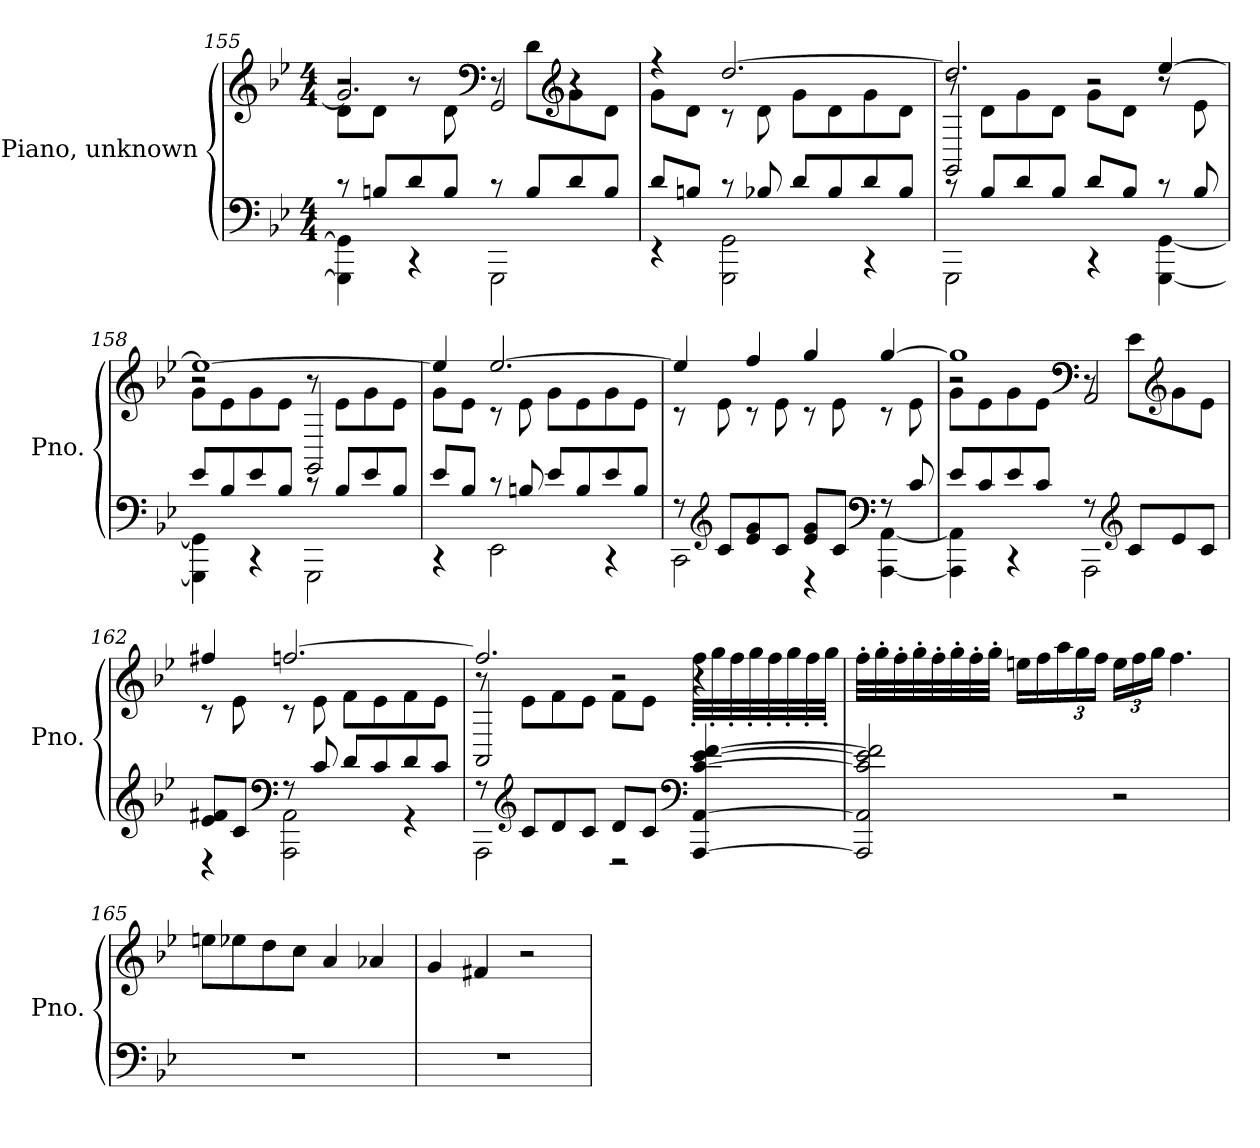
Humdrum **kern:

**kern	**kern
*part1	*part1
*staff2	*staff1
*I"Piano, unknown	*
*I'Pno.	*
*clefF4	*clefG2
*k[b-e-]	*k[b-e-]
*M4/4	*M4/4
=155	=155
*^	*^
*	*	*	*^
8r	4GGG\] 4GG\]	2.g/]	8d\L	2r
8Bn/L	.	.	8d\J	.
8d/	4r	.	8r	.
8B/J	.	.	8d\	.
*	*	*clefF4	*	*
8r	2GGG\	.	8r	2GG/
8B/L	.	.	8d\L	.
*	*	*clefG2	*	*
8d/	.	4r	8g\	.
8B/J	.	.	8d\J	.
*	*	*	*v	*v
!!LO:LB:g=z
=156	=156	=156	=156
8d/L	4r	4r	8g\L
8Bn/J	.	.	8d\J
8r	2GGG\ 2GG\	[2.dd/	8r
8B-X/	.	.	8d\
8d/L	.	.	8g\L
8B-/	.	.	8d\
8d/	4r	.	8g\
8B-/J	.	.	8d\J
=157	=157	=157	=157
*	*	*	*^
8r	2GGG\	2.dd/]	8r	2GG/
8B-/L	.	.	8d\L	.
8d/	.	.	8g\	.
8B-/J	.	.	8d\J	.
8d/L	4r	.	8g\L	2r
8B-/J	.	.	8d\J	.
8r	[4GGG\ [4GG\	[4ee-/	8r	.
8B-/	.	.	8e-\	.
=158	=158	=158	=158	=158
8e-/L	4GGG\] 4GG\]	1ee-_	8g\L	2r
8B-/	.	.	8e-\	.
8e-/	4r	.	8g\	.
8B-/J	.	.	8e-\J	.
8r	2GGG\	.	8r	2GG/
8B-/L	.	.	8e-\L	.
8e-/	.	.	8g\	.
8B-/J	.	.	8e-\J	.
*	*	*	*v	*v
=159	=159	=159	=159
8e-/L	4r	4ee-/]	8g\L
8B-/J	.	.	8e-\J
8r	2EE-\	[2.ee-/	8r
8Bn/	.	.	8e-\
8e-/L	.	.	8g\L
8B/	.	.	8e-\
8e-/	4r	.	8g\
8B/J	.	.	8e-\J
!!LO:LB:g=z	!!
=160	=160	=160	=160
8r	2CC\	4ee-/]	8r
*clefG2	*	*	*
8c/L	.	.	8e-\
8e-/ 8g/	.	4ff/	8r
8c/J	.	.	8e-\
8e-/ 8g/L	4r	4gg/	8r
8c/J	.	.	8e-\
*clefF4	*	*	*
8r	[4AAA\ [4AA\	[4gg/	8r
8c/	.	.	8e-\
=161	=161	=161	=161
*	*	*	*^
8e-/L	4AAA\] 4AA\]	1gg]	8g\L	2r
8c/	.	.	8e-\	.
8e-/	4r	.	8g\	.
8c/J	.	.	8e-\J	.
*	*	*clefF4	*	*
8r	2AAA\	.	8r	2AA/
*clefG2	*	*	*	*
8c/L	.	.	8e-\L	.
*	*	*clefG2	*	*
8e-/	.	.	8g\	.
8c/J	.	.	8e-\J	.
*	*	*	*v	*v
=162	=162	=162	=162
8e-/ 8f#X/L	4r	4ff#X/	8r
8c/J	.	.	8e-\
*clefF4	*	*	*
8r	2AAA\ 2AA\	[2.ffn/	8r
8c/	.	.	8e-\
8d/L	.	.	8f\L
8c/	.	.	8e-\
8d/	4r	.	8f\
8c/J	.	.	8e-\J
!!LO:PB:g=z
=163	=163	=163	=163
*	*	*	*^
8r	2AAA\	2.ff/]	8r	2AA/
*clefG2	*	*	*	*
8c/L	.	.	8e-\L	.
8d/	.	.	8f\	.
8c/J	.	.	8e-\J	.
8d/L	2r	.	8f\L	2r
8c/J	.	.	8e-\J	.
*clefF4	*	*	*	*
[4AAA/ [4AA/ [4c/ [4e-/ [4f/	.	4r	32ff'\LLL	.
.	.	.	32gg'\	.
.	.	.	32ff'\	.
.	.	.	32gg'\	.
.	.	.	32ff'\	.
.	.	.	32gg'\	.
.	.	.	32ff'\	.
.	.	.	32gg'\JJJ	.
*v	*v	*	*	*
*	*v	*v	*v
=164	=164
2AAA/] 2AA/] 2c/] 2e-/] 2f/]	32ff'\LLL
.	32gg'\
.	32ff'\
.	32gg'\
.	32ff'\
.	32gg'\
.	32ff'\
.	32gg'\JJJ
.	16een\LL
.	16ff\
*	*Xbrackettup
.	24aa\
.	24gg\
.	24ff\JJ
2r	24ee\LL
.	24ff\
.	24gg\JJ
.	4.ff\
=165	=165
1r	8een\L
.	8ee-X\
.	8dd\
.	8cc\J
.	4a/
.	4a-X/
!!LO:LB:g=z
=166	=166
1r	4g/
.	4f#X/
.	2r
=	=
*-	*-
